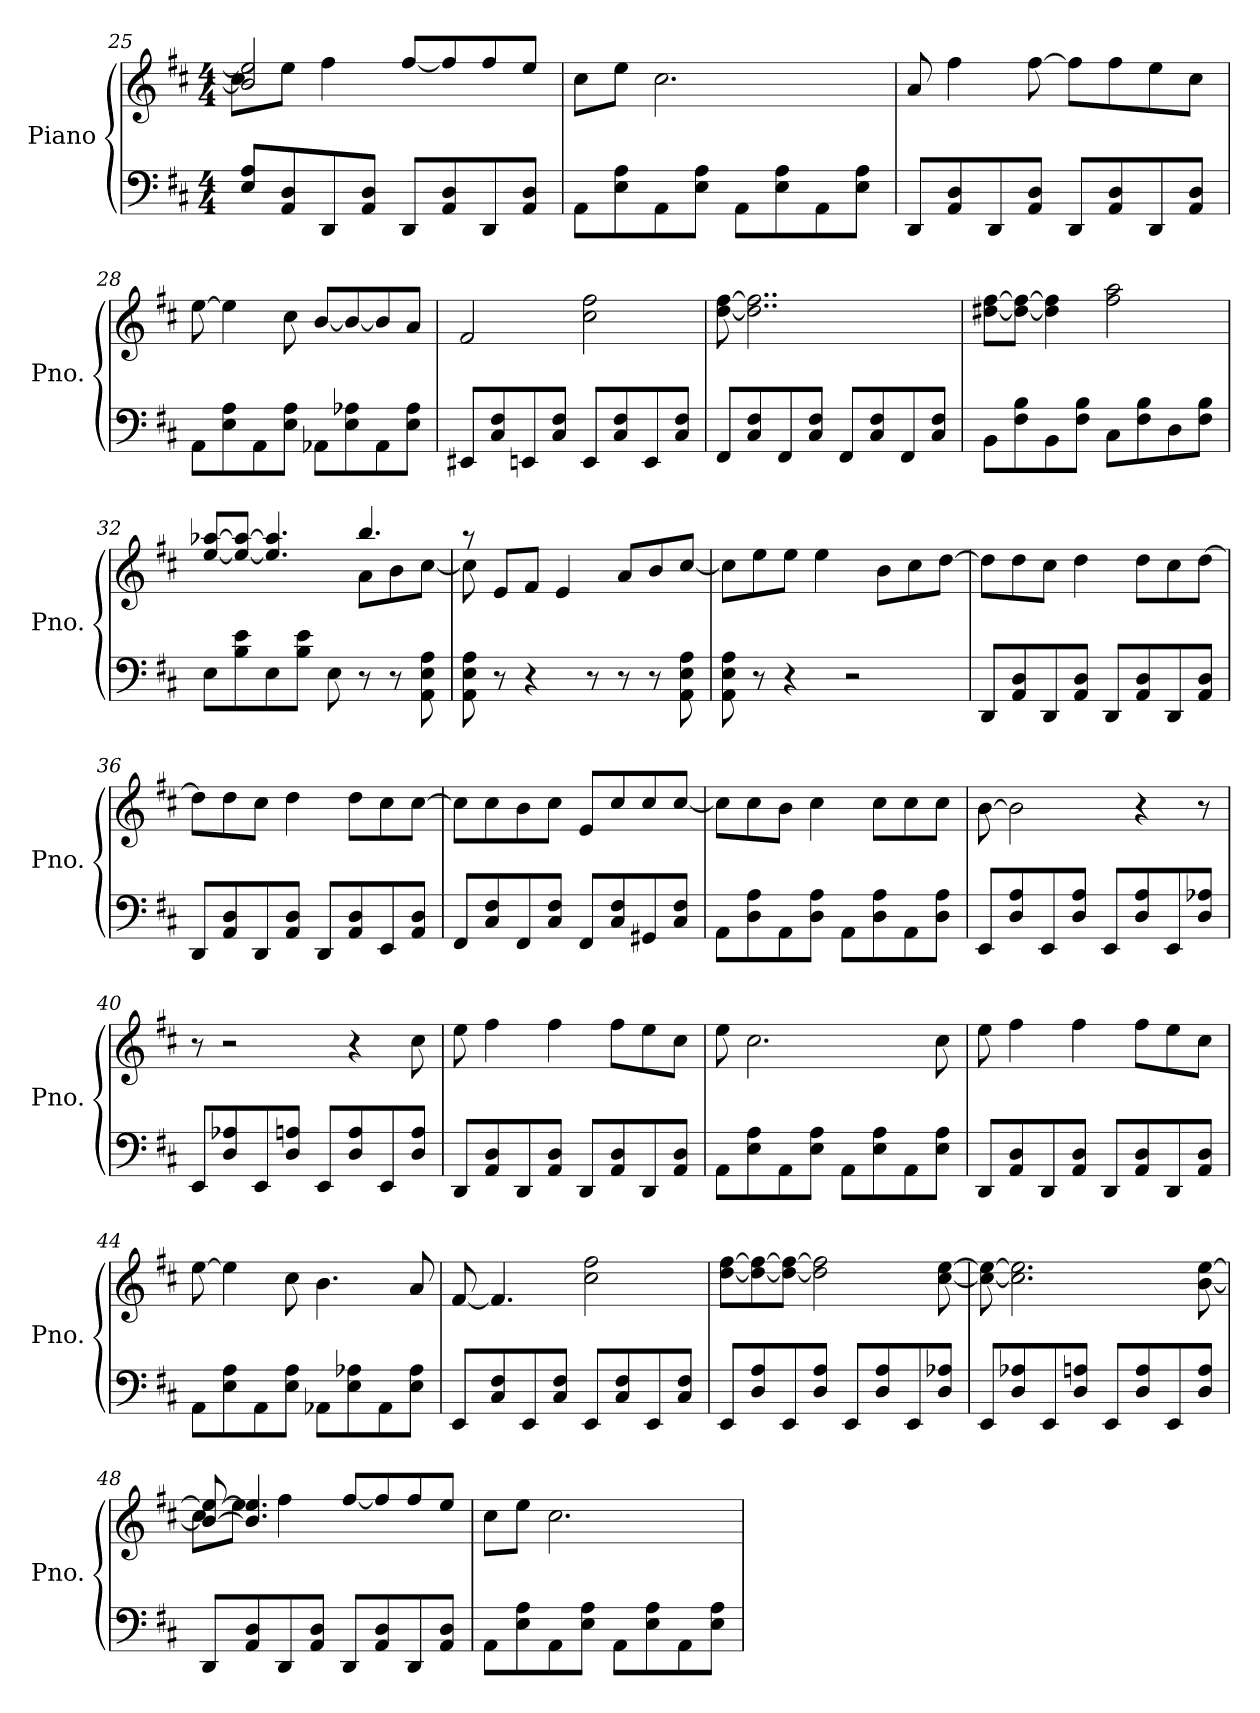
**kern	**kern
*part1	*part1
*staff2	*staff1
*I"Piano	*
*I'Pno.	*
*clefF4	*clefG2
*k[f#c#]	*k[f#c#]
*M4/4	*M4/4
=25	=25
*	*^
8E/ 8A/L	2b/] 2ee/]	8cc#\L
8AA/ 8D/	.	8ee\J
8DD/	.	4ff#\
8AA/ 8D/J	.	.
8DD/L	[8ff#/L	2ryy
8AA/ 8D/	8ff#/]	.
8DD/	8ff#/	.
8AA/ 8D/J	8ee/J	.
*	*v	*v
=26	=26
8AA\L	8cc#\L
8E\ 8A\	8ee\J
8AA\	2.cc#\
8E\ 8A\J	.
8AA\L	.
8E\ 8A\	.
8AA\	.
8E\ 8A\J	.
=27	=27
8DD/L	8a/
8AA/ 8D/	4ff#\
8DD/	.
8AA/ 8D/J	[8ff#\
8DD/L	8ff#\L]
8AA/ 8D/	8ff#\
8DD/	8ee\
8AA/ 8D/J	8cc#\J
!!LO:LB:g=z
=28	=28
8AA\L	[8ee\
8E\ 8A\	4ee\]
8AA\	.
8E\ 8A\J	8cc#\
8AA-X\L	[8b/L
8E\ 8A-X\	8b/_
8AA-\	8b/]
8E\ 8A-\J	8a/J
=29	=29
8EE#X/L	2f#/
8C#/ 8F#/	.
8EEn/	.
8C#/ 8F#/J	.
8EE/L	2cc#\ 2ff#\
8C#/ 8F#/	.
8EE/	.
8C#/ 8F#/J	.
=30	=30
8FF#/L	[8dd\ [8ff#\
8C#/ 8F#/	2..dd\] 2..ff#\]
8FF#/	.
8C#/ 8F#/J	.
8FF#/L	.
8C#/ 8F#/	.
8FF#/	.
8C#/ 8F#/J	.
=31	=31
8BB\L	[8dd#X\ [8ff#\L
8F#\ 8B\	8dd#\_ 8ff#\_J
8BB\	4dd#\] 4ff#\]
8F#\ 8B\J	.
8C#\L	2ff#\ 2aa\
8F#\ 8B\	.
8D\	.
8F#\ 8B\J	.
!!LO:LB:g=z
=32	=32
*	*^
8E\L	[8ee/ [8aa-X/L	8ryy
*	*v	*v
8B\ 8e\	8ee/_ 8aa-/_J
8E\	4.ee/] 4.aa-/]
8B\ 8e\J	.
8E\	.
*	*^
8r	4.bb/	8a\L
8r	.	8b\
8AA\ 8E\ 8A\	.	[8cc#\J
=33	=33	=33
8AA\ 8E\ 8A\	8r	8cc#\]
8r	8e/L	2..ryy
4r	8f#/J	.
.	4e/	.
8r	.	.
8r	8a/L	.
8r	8b/	.
8AA\ 8E\ 8A\	[8cc#/J	.
*	*v	*v
=34	=34
8AA\ 8E\ 8A\	8cc#\L]
8r	8ee\
4r	8ee\J
.	4ee\
2r	.
.	8b\L
.	8cc#\
.	[8dd\J
=35	=35
8DD/L	8dd\L]
8AA/ 8D/	8dd\
8DD/	8cc#\J
8AA/ 8D/J	4dd\
8DD/L	.
8AA/ 8D/	8dd\L
8DD/	8cc#\
8AA/ 8D/J	[8dd\J
=36	=36
8DD/L	8dd\L]
8AA/ 8D/	8dd\
8DD/	8cc#\J
8AA/ 8D/J	4dd\
8DD/L	.
8AA/ 8D/	8dd\L
8EE/	8cc#\
8AA/ 8D/J	[8cc#\J
!!LO:LB:g=z
=37	=37
8FF#/L	8cc#\L]
8C#/ 8F#/	8cc#\
8FF#/	8b\
8C#/ 8F#/J	8cc#\J
8FF#/L	8e/L
8C#/ 8F#/	8cc#/
8GG#X/	8cc#/
8C#/ 8F#/J	[8cc#/J
=38	=38
8AA\L	8cc#\L]
8D\ 8A\	8cc#\
8AA\	8b\J
8D\ 8A\J	4cc#\
8AA\L	.
8D\ 8A\	8cc#\L
8AA\	8cc#\
8D\ 8A\J	8cc#\J
=39	=39
8EE/L	[8b\
8D/ 8A/	2b\]
8EE/	.
8D/ 8A/J	.
8EE/L	.
8D/ 8A/	4r
8EE/	.
8D/ 8A-X/J	8r
=40	=40
8EE/L	8r
8D/ 8A-X/	2r
8EE/	.
8D/ 8An/J	.
8EE/L	.
8D/ 8A/	4r
8EE/	.
8D/ 8A/J	8cc#\
!!LO:LB:g=z
=41	=41
8DD/L	8ee\
8AA/ 8D/	4ff#\
8DD/	.
8AA/ 8D/J	4ff#\
8DD/L	.
8AA/ 8D/	8ff#\L
8DD/	8ee\
8AA/ 8D/J	8cc#\J
=42	=42
8AA\L	8ee\
8E\ 8A\	2.cc#\
8AA\	.
8E\ 8A\J	.
8AA\L	.
8E\ 8A\	.
8AA\	.
8E\ 8A\J	8cc#\
=43	=43
8DD/L	8ee\
8AA/ 8D/	4ff#\
8DD/	.
8AA/ 8D/J	4ff#\
8DD/L	.
8AA/ 8D/	8ff#\L
8DD/	8ee\
8AA/ 8D/J	8cc#\J
=44	=44
8AA\L	[8ee\
8E\ 8A\	4ee\]
8AA\	.
8E\ 8A\J	8cc#\
8AA-X\L	4.b\
8E\ 8A-X\	.
8AA-\	.
8E\ 8A-\J	8a/
=45	=45
8EE/L	[8f#/
8C#/ 8F#/	4.f#/]
8EE/	.
8C#/ 8F#/J	.
8EE/L	2cc#\ 2ff#\
8C#/ 8F#/	.
8EE/	.
8C#/ 8F#/J	.
!!LO:LB:g=z
=46	=46
8EE/L	[8dd\ [8ff#\L
8D/ 8A/	8dd\_ 8ff#\_
8EE/	8dd\_ 8ff#\_J
8D/ 8A/J	2dd\] 2ff#\]
8EE/L	.
8D/ 8A/	.
8EE/	.
8D/ 8A-X/J	[8cc#\ [8ee\
=47	=47
8EE/L	8cc#\_ 8ee\_
8D/ 8A-X/	2.cc#\] 2.ee\]
8EE/	.
8D/ 8An/J	.
8EE/L	.
8D/ 8A/	.
8EE/	.
8D/ 8A/J	[8b\ [8ee\
=48	=48
*	*^
8DD/L	8b/_ 8ee/_	8cc#\L
8AA/ 8D/	4.b/] 4.ee/]	8ee\J
8DD/	.	4ff#\
8AA/ 8D/J	.	.
8DD/L	[8ff#/L	2ryy
8AA/ 8D/	8ff#/]	.
8DD/	8ff#/	.
8AA/ 8D/J	8ee/J	.
*	*v	*v
=49	=49
8AA\L	8cc#\L
8E\ 8A\	8ee\J
8AA\	2.cc#\
8E\ 8A\J	.
8AA\L	.
8E\ 8A\	.
8AA\	.
8E\ 8A\J	.
=	=
*-	*-
